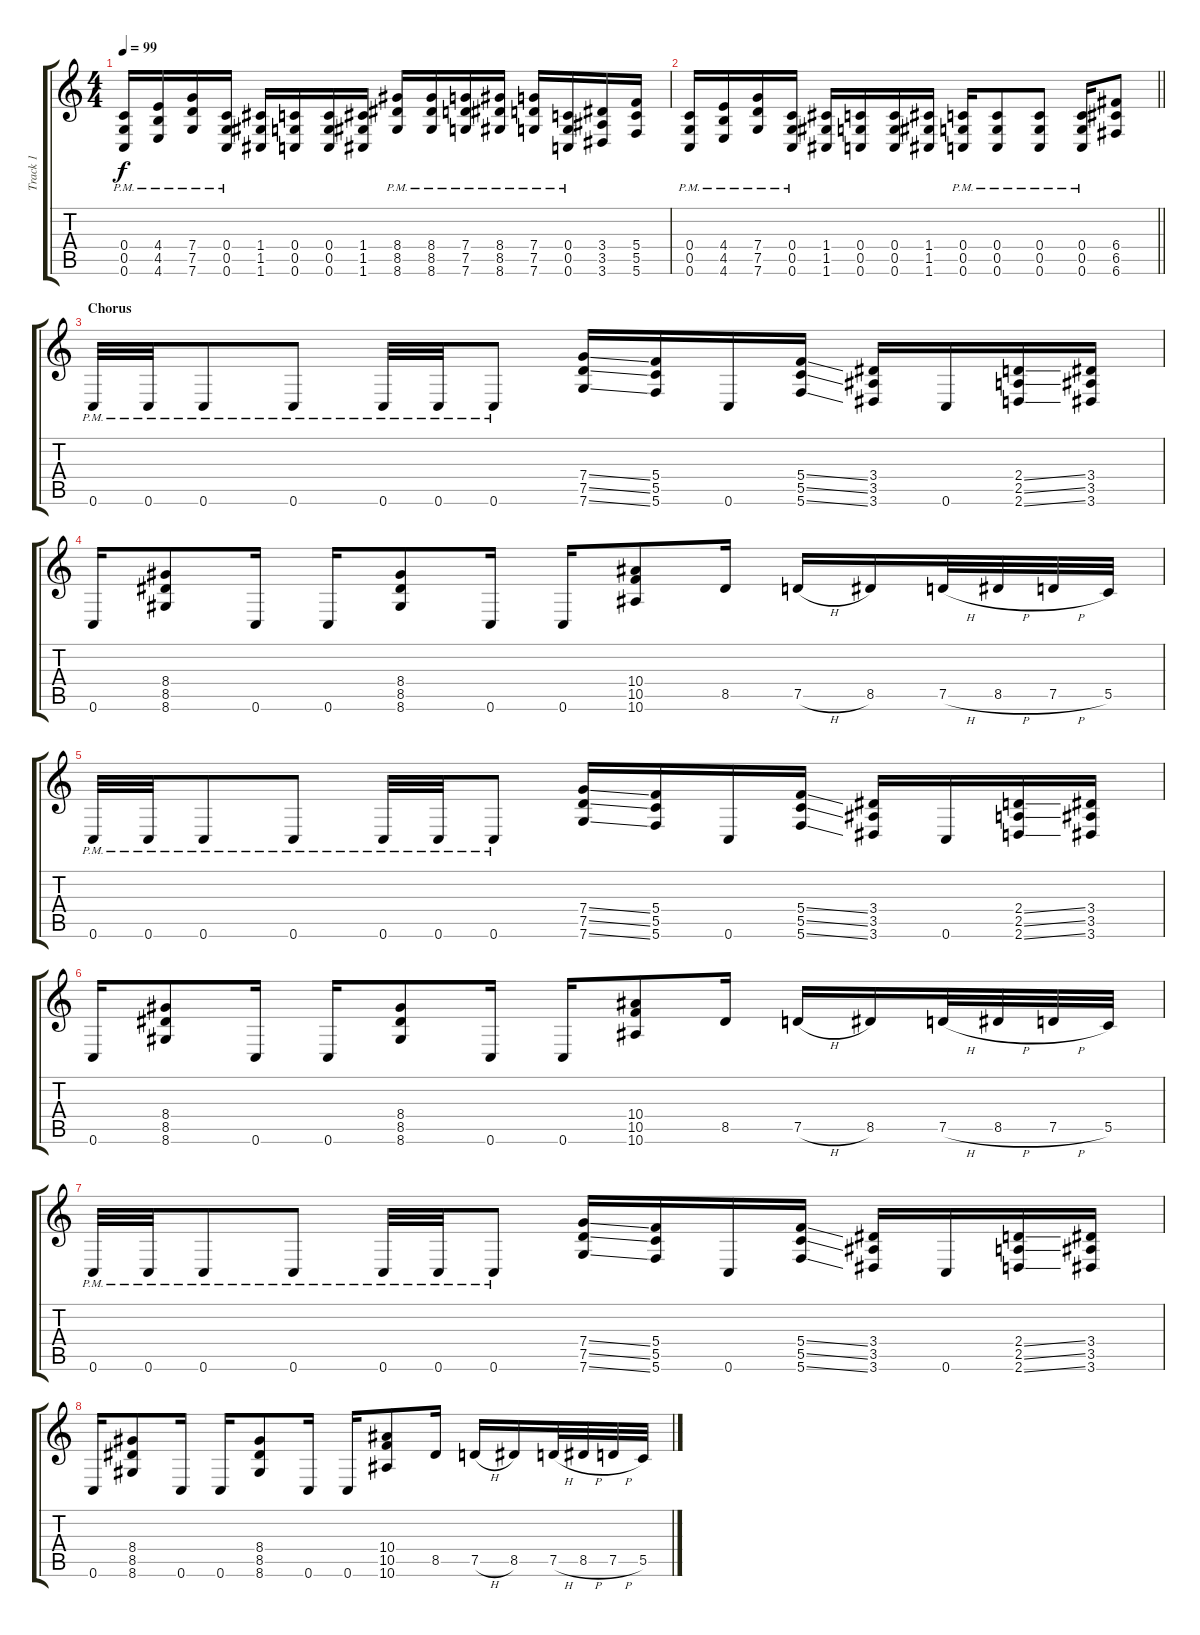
\track ("Track 1" "Track 1") {instrument distortionguitar}
\staff {score tabs}
\tuning (D4 A3 F3 C3 G2 C2) {hide}
\ts (4 4)
\tempo 99
\clef g2
\ks c
(0.4{pm} 0.5{pm} 0.6{pm}).16{dy f} (4.4{pm} 4.5{pm} 4.6{pm}).16 (7.4{pm} 7.5{pm} 7.6{pm}).16 (0.4{pm} 0.5{pm} 0.6{pm}).16 (1.4 1.5 1.6).16 (0.4 0.5 0.6).16 (0.4 0.5 0.6).16 (1.4 1.5 1.6).16 (8.4{pm} 8.5{pm} 8.6{pm}).16 (8.4{pm} 8.5{pm} 8.6{pm}).16 (7.4{pm} 7.5{pm} 7.6{pm}).16 (8.4{pm} 8.5{pm} 8.6{pm}).16 (7.4{pm} 7.5{pm} 7.6{pm}).16 (0.4{pm} 0.5{pm} 0.6{pm}).16 (3.4 3.5 3.6).16 (5.4 5.5 5.6).16 |
\barLineRight lightlight
(0.4{pm} 0.5{pm} 0.6{pm}).16 (4.4{pm} 4.5{pm} 4.6{pm}).16 (7.4{pm} 7.5{pm} 7.6{pm}).16 (0.4{pm} 0.5{pm} 0.6{pm}).16 (1.4 1.5 1.6).16 (0.4 0.5 0.6).16 (0.4 0.5 0.6).16 (1.4 1.5 1.6).16 (0.4{pm} 0.5{pm} 0.6{pm}).16 (0.4{pm} 0.5{pm} 0.6{pm}).8 (0.4{pm} 0.5{pm} 0.6{pm}).8 (0.4{pm} 0.5{pm} 0.6{pm}).16 (6.4 6.5 6.6).8 |
\section ("" "Chorus")
0.6{pm}.32 0.6{pm}.32 0.6{pm}.8 0.6{pm}.8 0.6{pm}.32 0.6{pm}.32 0.6{pm}.8 (7.4{ss} 7.5{ss} 7.6{ss}).16 (5.4 5.5 5.6).16 0.6.16 (5.4{ss} 5.5{ss} 5.6{ss}).16 (3.4 3.5 3.6).16 0.6.16 (2.4{ss} 2.5{ss} 2.6{ss}).16 (3.4 3.5 3.6).16 |
0.6.16 (8.4 8.5 8.6).8 0.6.16 0.6.16 (8.4 8.5 8.6).8 0.6.16 0.6.16 (10.4 10.5 10.6).8 8.5.16 7.5{h}.16 8.5.16 7.5{h}.32 8.5{h}.32 7.5{h}.32 5.5.32 |
0.6{pm}.32 0.6{pm}.32 0.6{pm}.8 0.6{pm}.8 0.6{pm}.32 0.6{pm}.32 0.6{pm}.8 (7.4{ss} 7.5{ss} 7.6{ss}).16 (5.4 5.5 5.6).16 0.6.16 (5.4{ss} 5.5{ss} 5.6{ss}).16 (3.4 3.5 3.6).16 0.6.16 (2.4{ss} 2.5{ss} 2.6{ss}).16 (3.4 3.5 3.6).16 |
0.6.16 (8.4 8.5 8.6).8 0.6.16 0.6.16 (8.4 8.5 8.6).8 0.6.16 0.6.16 (10.4 10.5 10.6).8 8.5.16 7.5{h}.16 8.5.16 7.5{h}.32 8.5{h}.32 7.5{h}.32 5.5.32 |
0.6{pm}.32 0.6{pm}.32 0.6{pm}.8 0.6{pm}.8 0.6{pm}.32 0.6{pm}.32 0.6{pm}.8 (7.4{ss} 7.5{ss} 7.6{ss}).16 (5.4 5.5 5.6).16 0.6.16 (5.4{ss} 5.5{ss} 5.6{ss}).16 (3.4 3.5 3.6).16 0.6.16 (2.4{ss} 2.5{ss} 2.6{ss}).16 (3.4 3.5 3.6).16 |
0.6.16 (8.4 8.5 8.6).8 0.6.16 0.6.16 (8.4 8.5 8.6).8 0.6.16 0.6.16 (10.4 10.5 10.6).8 8.5.16 7.5{h}.16 8.5.16 7.5{h}.32 8.5{h}.32 7.5{h}.32 5.5.32
